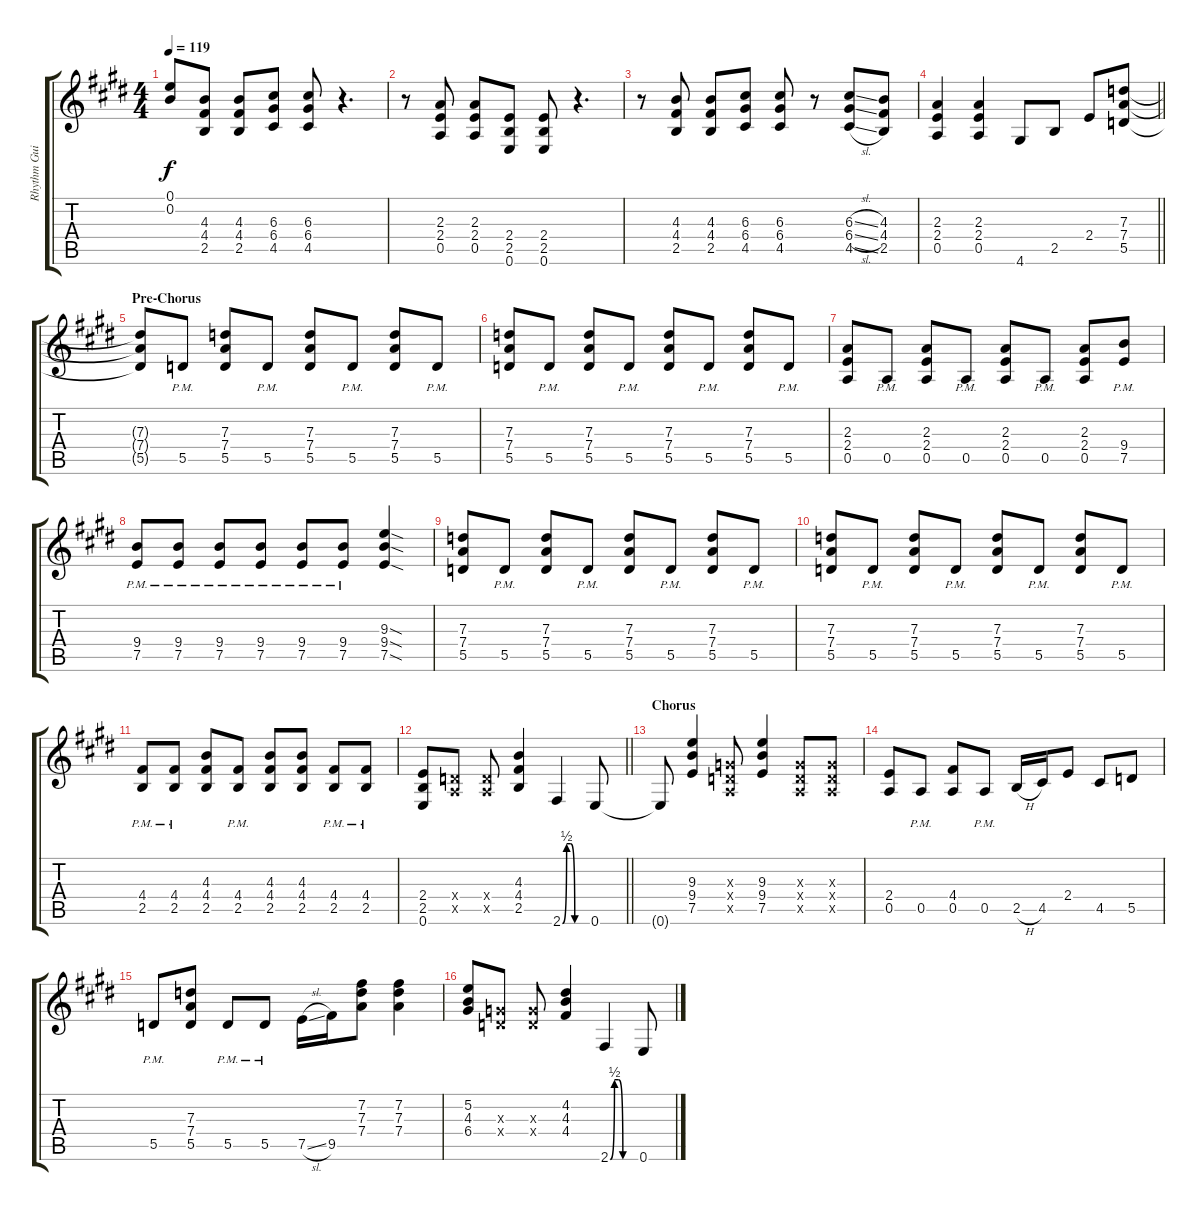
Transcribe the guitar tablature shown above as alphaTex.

\track ("Rhythm Guitar" "Rhythm Gui") {instrument distortionguitar}
\staff {score tabs}
\tuning (E4 B3 G3 D3 A2 E2) {hide}
\ts (4 4)
\tempo 119
\clef g2
\ks e
(0.1{t} 0.2{t}).8{dy f} (4.3 4.4 2.5).8 (4.3 4.4 2.5).8 (6.3 6.4 4.5).8 (6.3 6.4 4.5).8 r.4{d} |
r.8 (2.3 2.4 0.5).8 (2.3 2.4 0.5).8 (2.4 2.5 0.6).8 (2.4 2.5 0.6).8 r.4{d} |
r.8 (4.3 4.4 2.5).8 (4.3 4.4 2.5).8 (6.3 6.4 4.5).8 (6.3 6.4 4.5).8 r.8 (6.3{sl} 6.4{sl} 4.5{sl}).8 (4.3 4.4 2.5).8 |
\barLineRight lightlight
(2.3 2.4 0.5).4 (2.3 2.4 0.5).4 4.6.8 2.5.8 2.4.8 (7.3 7.4 5.5).8 |
\section ("" "Pre-Chorus")
(7.3{t} 7.4{t} 5.5{t}).8 5.5{pm}.8 (7.3 7.4 5.5).8 5.5{pm}.8 (7.3 7.4 5.5).8 5.5{pm}.8 (7.3 7.4 5.5).8 5.5{pm}.8 |
(7.3 7.4 5.5).8 5.5{pm}.8 (7.3 7.4 5.5).8 5.5{pm}.8 (7.3 7.4 5.5).8 5.5{pm}.8 (7.3 7.4 5.5).8 5.5{pm}.8 |
(2.3 2.4 0.5).8 0.5{pm}.8 (2.3 2.4 0.5).8 0.5{pm}.8 (2.3 2.4 0.5).8 0.5{pm}.8 (2.3 2.4 0.5).8 (9.4{pm} 7.5).8 |
(9.4{pm} 7.5).8 (9.4{pm} 7.5).8 (9.4{pm} 7.5).8 (9.4{pm} 7.5).8 (9.4{pm} 7.5).8 (9.4{pm} 7.5).8 (9.3{sod} 9.4{sod} 7.5{sod}).4 |
(7.3 7.4 5.5).8 5.5{pm}.8 (7.3 7.4 5.5).8 5.5{pm}.8 (7.3 7.4 5.5).8 5.5{pm}.8 (7.3 7.4 5.5).8 5.5{pm}.8 |
(7.3 7.4 5.5).8 5.5{pm}.8 (7.3 7.4 5.5).8 5.5{pm}.8 (7.3 7.4 5.5).8 5.5{pm}.8 (7.3 7.4 5.5).8 5.5{pm}.8 |
(4.4{pm} 2.5{pm}).8 (4.4{pm} 2.5{pm}).8 (4.3 4.4 2.5).8 (4.4{pm} 2.5{pm}).8 (4.3 4.4 2.5).8 (4.3 4.4 2.5).8 (4.4{pm} 2.5{pm}).8 (4.4{pm} 2.5{pm}).8 |
\barLineRight lightlight
(2.4 2.5 0.6).8 (0.4{x} 0.5{x}).8 (0.4{x} 0.5{x}).8 (4.3 4.4 2.5).4 2.6{be (custom 0 0 10 2 20 2 30 0 60 0)}.4 0.6.8 |
\section ("" "Chorus")
0.6{t}.8 (9.3 9.4 7.5).4 (0.3{x} 0.4{x} 0.5{x}).8 (9.3 9.4 7.5).4 (0.3{x} 0.4{x} 0.5{x}).8 (0.3{x} 0.4{x} 0.5{x}).8 |
(2.4 0.5).8 0.5{pm}.8 (4.4 0.5).8 0.5{pm}.8 2.5{h}.16 4.5.16 2.4.8 4.5.8 5.5.8 |
5.5{pm}.8 (7.3 7.4 5.5).8 5.5{pm}.8 5.5{pm}.8 7.5{sl}.16 9.5.16 (7.2 7.3 7.4).8 (7.2 7.3 7.4).4 |
(5.2 4.3 6.4).8 (0.3{x} 0.4{x}).8 (0.3{x} 0.4{x}).8 (4.2 4.3 4.4).4 2.6{be (custom 0 0 10 2 20 2 30 0 60 0)}.4 0.6.8
